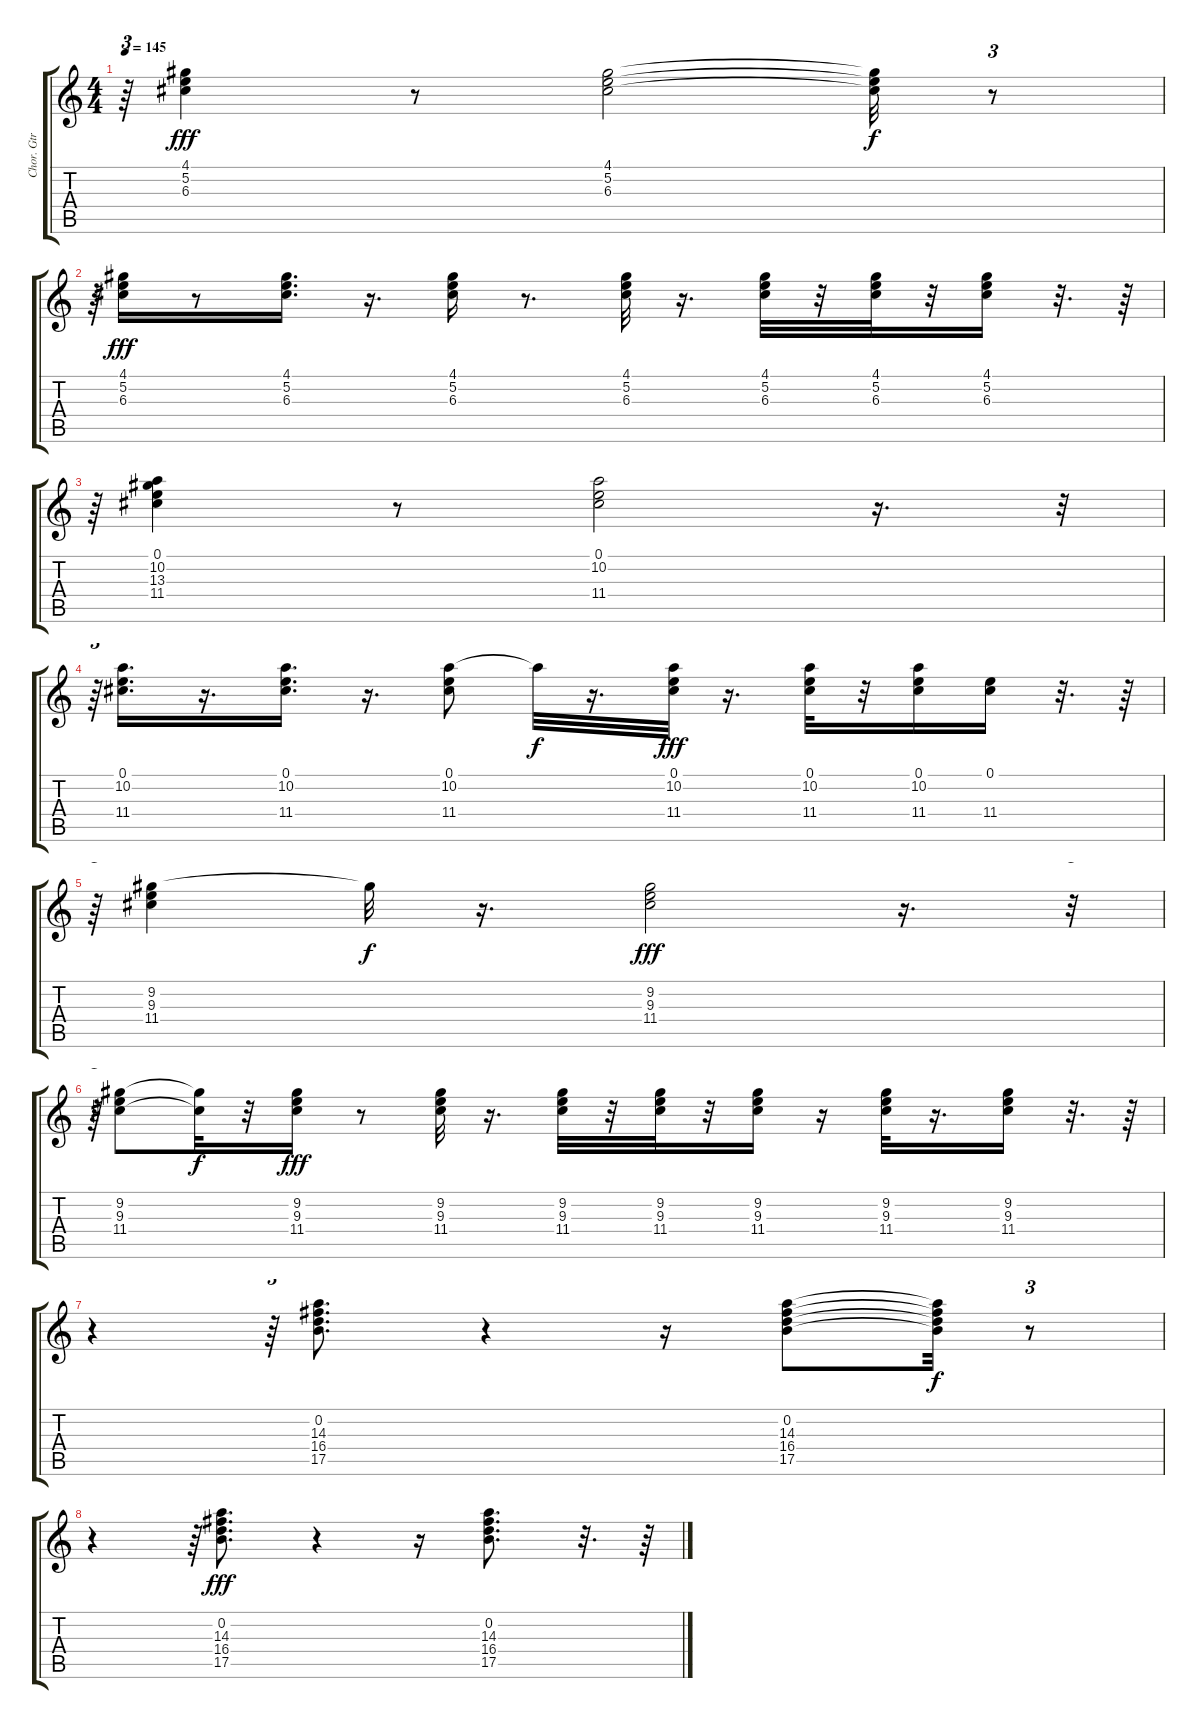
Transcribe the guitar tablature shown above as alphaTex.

\track ("Chor. Gtr" "Chor. Gtr") {instrument electricguitarclean}
\staff {score tabs}
\tuning (E4 B3 G3 D3 A2 E2) {hide}
\ts (4 4)
\tempo 145
\clef g2
\ks c
r.64{tu (3 2) dy fff} (4.1 5.2 6.3).4 r.8 (4.1 5.2 6.3).2 (4.1{t} 5.2{t} 6.3{t}).32{dy f} r.8{tu (3 2)} |
r.64{tu (3 2)} (4.1 5.2 6.3).16{dy fff} r.8 (4.1 5.2 6.3).16{d} r.16{d} (4.1 5.2 6.3).16 r.8{d} (4.1 5.2 6.3).32 r.16{d} (4.1 5.2 6.3).32 r.32 (4.1 5.2 6.3).32 r.32 (4.1 5.2 6.3).16 r.32{d} r.64 |
r.64{tu (3 2)} (0.1 10.2 13.3 11.4).4 r.8 (0.1 10.2 11.4).2 r.16{d} r.32{tu (3 2)} |
r.64{tu (3 2)} (0.1 10.2 11.4).16{d} r.16{d} (0.1 10.2 11.4).16{d} r.16{d} (0.1 10.2 11.4).8 10.2{t}.32{dy f} r.16{d} (0.1 10.2 11.4).32{dy fff} r.16{d} (0.1 10.2 11.4).32 r.32 (0.1 10.2 11.4).16 (0.1 11.4).16 r.32{d} r.64 |
r.64{tu (3 2)} (9.2 9.3 11.4).4 9.2{t}.32{dy f} r.16{d} (9.2 9.3 11.4).2{dy fff} r.16{d} r.32{tu (3 2)} |
r.64{tu (3 2)} (9.2 9.3 11.4).8 (9.2{t} 11.4{t}).32{dy f} r.32 (9.2 9.3 11.4).16{dy fff} r.8 (9.2 9.3 11.4).32 r.16{d} (9.2 9.3 11.4).32 r.32 (9.2 9.3 11.4).32 r.32 (9.2 9.3 11.4).16 r.16 (9.2 9.3 11.4).32 r.16{d} (9.2 9.3 11.4).16 r.32{d} r.64 |
r.4 r.64{tu (3 2)} (0.2 14.3 16.4 17.5).8{d} r.4 r.16 (0.2 14.3 16.4 17.5).8 (0.2{t} 14.3{t} 16.4{t} 17.5{t}).32{dy f} r.8{tu (3 2)} |
r.4 r.64{tu (3 2)} (0.2 14.3 16.4 17.5).8{d dy fff} r.4 r.16 (0.2 14.3 16.4 17.5).8{d} r.32{d} r.64
